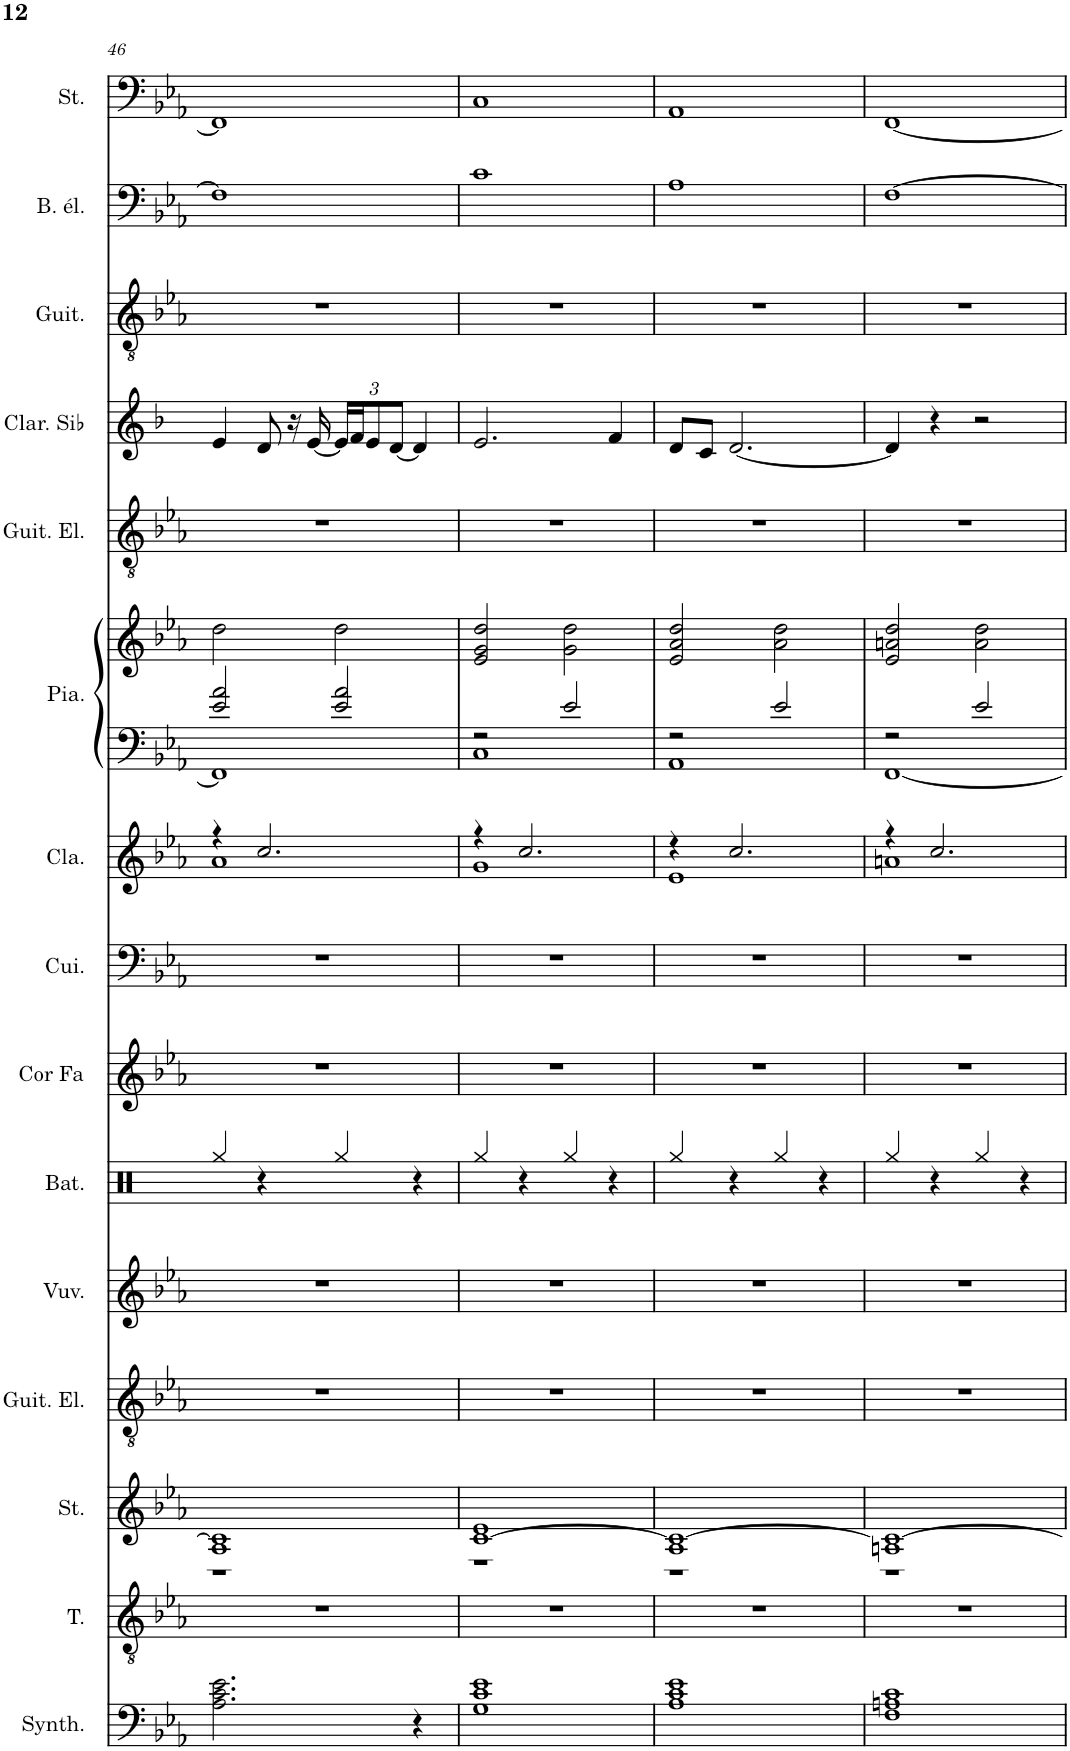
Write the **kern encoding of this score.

**kern	**kern	**kern	**kern	**kern	**kern	**kern	**kern	**kern	**kern	**kern	**kern	**kern	**kern	**kern	**kern
*part15	*part14	*part13	*part12	*part11	*part10	*part9	*part8	*part7	*part6	*part6	*part5	*part4	*part3	*part2	*part1
*staff16	*staff15	*staff14	*staff13	*staff12	*staff11	*staff10	*staff9	*staff8	*staff7	*staff6	*staff5	*staff4	*staff3	*staff2	*staff1
*I"Synthétiseur d'instruments à cordes	*I"Ténor	*I"Cordes	*I"Guitare électrique	*I"Vuvuzela	*I"Batterie	*I"Cor en Fa	*I"Cuivres	*I"Clavecin	*I"Piano	*	*I"Guitare électrique	*I"Clarinette en Sib	*I"Guitare acoustique	*I"Basse électrique à 5 cordes	*I"Cordes, Adele - Skyfall
*I'Synth.	*I'T.	*	*I'Guit. El.	*I'Vuv.	*I'Bat.	*I'Cor Fa	*I'Cui.	*I'Cla.	*I'Pia.	*	*I'Guit. El.	*I'Clar. Sib	*I'Guit.	*I'B. él.	*
!!LO:PB:g=z
*clefF4	*clefGv2	*clefG2	*clefGv2	*clefG2	*clefX	*clefG2	*clefF4	*clefG2	*clefF4	*clefG2	*clefGv2	*clefG2	*clefGv2	*clefF4	*clefF4
*	*	*	*	*Trd1c2	*	*Trd4c7	*	*	*	*	*	*Trd1c2	*	*Trd7c12	*
*k[b-e-a-]	*k[b-e-a-]	*k[b-e-a-]	*k[b-e-a-]	*k[b-e-a-]	*k[]	*k[b-e-a-]	*k[b-e-a-]	*k[b-e-a-]	*k[b-e-a-]	*k[b-e-a-]	*k[b-e-a-]	*k[b-]	*k[b-e-a-]	*k[b-e-a-]	*k[b-e-a-]
*M4/4	*M4/4	*M4/4	*M4/4	*M4/4	*M4/4	*M4/4	*M4/4	*M4/4	*M4/4	*M4/4	*M4/4	*M4/4	*M4/4	*M4/4	*M4/4
=46	=46	=46	=46	=46	=46	=46	=46	=46	=46	=46	=46	=46	=46	=46	=46
*	*	*^	*	*	*	*	*	*^	*^	*	*	*	*	*	*
2.A-\ 2.c\ 2.e-\	1r	1A- 1c]	1r	1r	1r	4Rgg/	1r	1r	4r	1a-	2e-/ 2a-/	1FF]	2dd\	1r	4e/	1r	1F]	1FF]
.	.	.	.	.	.	4r	.	.	2.cc/	.	.	.	.	.	8d/	.	.	.
.	.	.	.	.	.	.	.	.	.	.	.	.	.	.	16r	.	.	.
.	.	.	.	.	.	.	.	.	.	.	.	.	.	.	[16e/	.	.	.
*	*	*	*	*	*	*	*	*	*	*	*	*	*	*	*Xbrackettup	*	*	*
.	.	.	.	.	.	4Rgg/	.	.	.	.	2e-/ 2a-/	.	2dd\	.	24e/LL]	.	.	.
.	.	.	.	.	.	.	.	.	.	.	.	.	.	.	24f/J	.	.	.
.	.	.	.	.	.	.	.	.	.	.	.	.	.	.	12e/	.	.	.
.	.	.	.	.	.	.	.	.	.	.	.	.	.	.	[12d/J	.	.	.
4r	.	.	.	.	.	4r	.	.	.	.	.	.	.	.	4d/]	.	.	.
=47	=47	=47	=47	=47	=47	=47	=47	=47	=47	=47	=47	=47	=47	=47	=47	=47	=47	=47
1G 1c 1e-	1r	[1c 1e-	1r	1r	1r	4Rgg/	1r	1r	4r	1g	2r	1C	2e-/ 2g/ 2dd/	1r	2.e/	1r	1c	1C
.	.	.	.	.	.	4r	.	.	2.cc/	.	.	.	.	.	.	.	.	.
.	.	.	.	.	.	4Rgg/	.	.	.	.	2e-/	.	2g\ 2dd\	.	.	.	.	.
.	.	.	.	.	.	4r	.	.	.	.	.	.	.	.	4f/	.	.	.
=48	=48	=48	=48	=48	=48	=48	=48	=48	=48	=48	=48	=48	=48	=48	=48	=48	=48	=48
1A- 1c 1e-	1r	1A- 1c_	1r	1r	1r	4Rgg/	1r	1r	4r	1e-	2r	1AA-	2e-/ 2a-/ 2dd/	1r	8d/L	1r	1A-	1AA-
.	.	.	.	.	.	.	.	.	.	.	.	.	.	.	8c/J	.	.	.
.	.	.	.	.	.	4r	.	.	2.cc/	.	.	.	.	.	[2.d/	.	.	.
.	.	.	.	.	.	4Rgg/	.	.	.	.	2e-/	.	2a-\ 2dd\	.	.	.	.	.
.	.	.	.	.	.	4r	.	.	.	.	.	.	.	.	.	.	.	.
=49	=49	=49	=49	=49	=49	=49	=49	=49	=49	=49	=49	=49	=49	=49	=49	=49	=49	=49
1F 1An 1c	1r	1An 1c_	1r	1r	1r	4Rgg/	1r	1r	4r	1an	2r	[1FF	2e-/ 2an/ 2dd/	1r	4d/]	1r	[1F	[1FF
.	.	.	.	.	.	4r	.	.	2.cc/	.	.	.	.	.	4r	.	.	.
.	.	.	.	.	.	4Rgg/	.	.	.	.	2e-/	.	2a\ 2dd\	.	2r	.	.	.
.	.	.	.	.	.	4r	.	.	.	.	.	.	.	.	.	.	.	.
*	*	*	*	*	*	*	*	*	*v	*v	*	*	*	*	*	*	*	*
*	*	*v	*v	*	*	*	*	*	*	*v	*v	*	*	*	*	*	*
=	=	=	=	=	=	=	=	=	=	=	=	=	=	=	=
*-	*-	*-	*-	*-	*-	*-	*-	*-	*-	*-	*-	*-	*-	*-	*-
